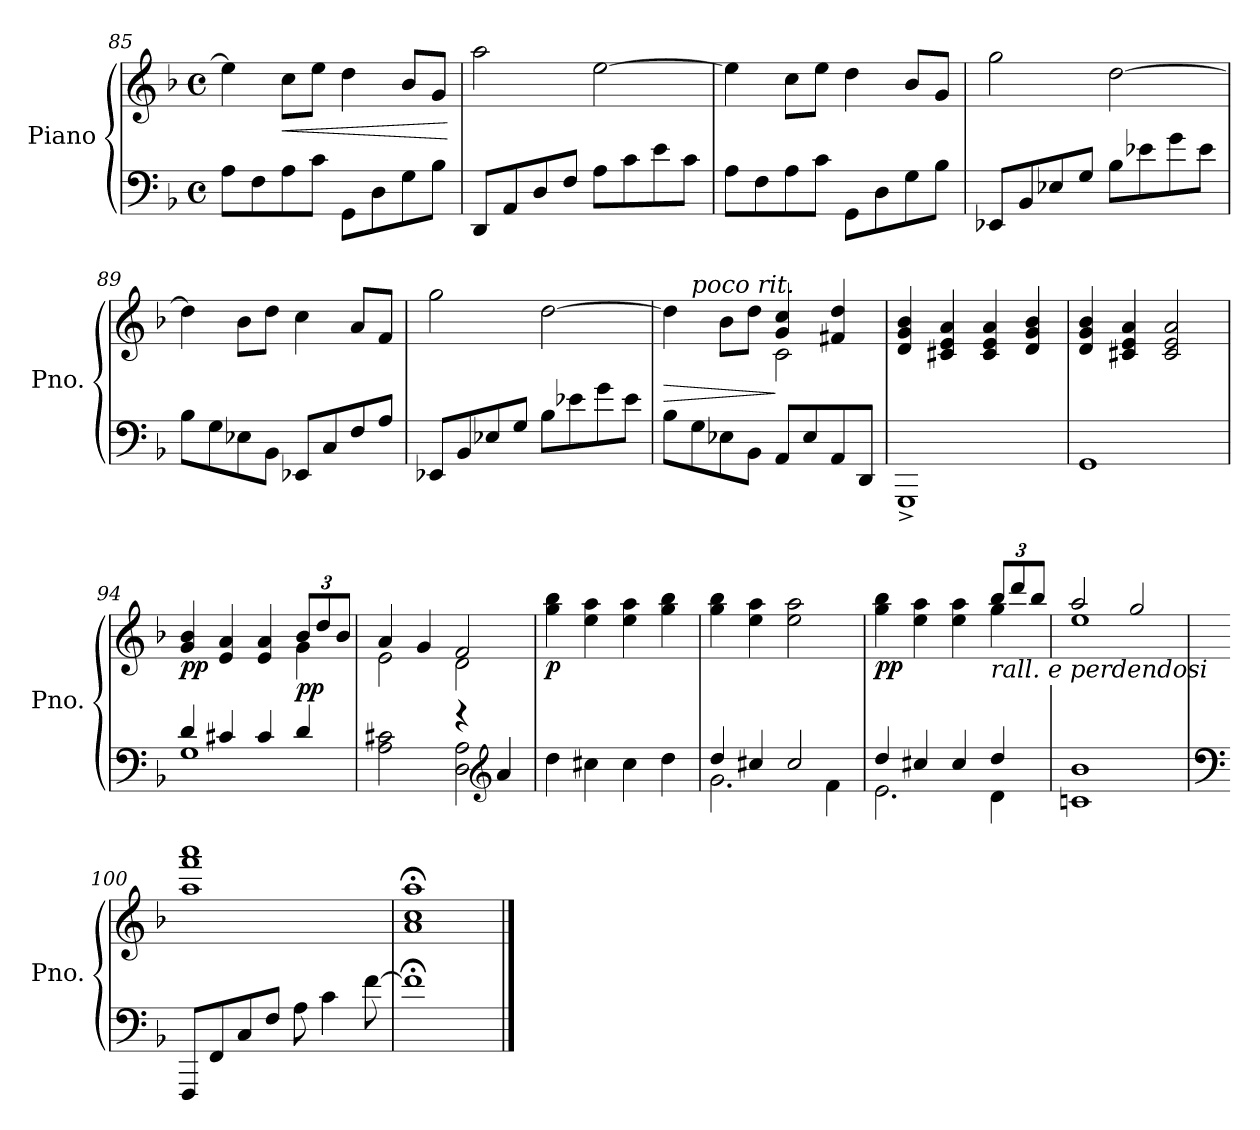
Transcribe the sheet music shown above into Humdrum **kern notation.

**kern	**kern	**dynam
*part1	*part1	*part1
*staff2	*staff1	*staff1/2
*I"Piano	*	*
*I'Pno.	*	*
*clefF4	*clefG2	*
*k[b-]	*k[b-]	*
*M4/4	*M4/4	*
*met(c)	*met(c)	*
=85	=85	=85
8A\L	4ee\]	.
8F\	.	.
!	!	!LO:HP:b
8A\	8cc\L	<
8c\J	8ee\J	.
8GG\L	4dd\	.
8D\	.	.
8G\	8b-/L	.
8B-\J	8g/J	.
.	.	[
=86	=86	=86
8DD/L	2aa\	.
8AA/	.	.
8D/	.	.
8F/J	.	.
8A\L	[2ee\	.
8c\	.	.
8e\	.	.
8c\J	.	.
!!LO:LB:g=z
=87	=87	=87
8A\L	4ee\]	.
8F\	.	.
8A\	8cc\L	.
8c\J	8ee\J	.
8GG\L	4dd\	.
8D\	.	.
8G\	8b-/L	.
8B-\J	8g/J	.
=88	=88	=88
8EE-X/L	2gg\	.
8BB-/	.	.
8E-X/	.	.
8G/J	.	.
8B-\L	[2dd\	.
8e-X\	.	.
8g\	.	.
8e-\J	.	.
=89	=89	=89
8B-\L	4dd\]	.
8G\	.	.
8E-X\	8b-\L	.
8BB-\J	8dd\J	.
8EE-X/L	4cc\	.
8C/	.	.
8F/	8a/L	.
8A/J	8f/J	.
=90	=90	=90
8EE-X/L	2gg\	.
8BB-/	.	.
8E-X/	.	.
8G/J	.	.
8B-\L	[2dd\	.
8e-X\	.	.
8g\	.	.
8e-\J	.	.
!!LO:LB:g=z
=91	=91	=91
!	!	!LO:HP:b
*	*^	*
*	*	*^	*
8B-\L	4dd\]	2ryy	8ryy	>
!	!	!	!LO:TX:a:i:t=poco rit.	!
8G\	.	.	2..ryy	.
8E-X\	8b-\L	.	.	.
8BB-\J	8dd\J	.	.	.
8AA/L	4g/ 4cc/	2c\	.	]
8E-/	.	.	.	.
8AA/	4f#X/ 4dd/	.	.	.
8DD/J	.	.	.	.
*	*v	*v	*v	*
=92	=92	=92
1GGG^	4d/ 4g/ 4b-/	.
.	4c#X/ 4e/ 4a/	.
.	4c#/ 4e/ 4a/	.
.	4d/ 4g/ 4b-/	.
=93	=93	=93
1GG	4d/ 4g/ 4b-/	.
.	4c#X/ 4e/ 4a/	.
.	2c#/ 2e/ 2a/	.
=94	=94	=94
*^	*^	*
!	!	!	!	!LO:DY:b
4d/	1G	4g/ 4b-/	2.ryy	pp
4c#X/	.	4e/ 4a/	.	.
4c#/	.	4e/ 4a/	.	.
*	*	*Xbrackettup	*	*
!	!	!	!	!LO:DY:b
4d/	.	12b-/L	4g\	pp
.	.	12dd/	.	.
.	.	12b-/J	.	.
=95	=95	=95	=95	=95
2A\ 2c#X\	2ryy	4a/	2e\	.
.	.	4g/	.	.
4r	2D\ 2A\	2f/	2d\	.
*clefG2	*	*	*	*
4a/	.	.	.	.
*v	*v	*	*	*
*	*v	*v	*
!!LO:LB:g=z
=96	=96	=96
!	!	!LO:DY:b
4dd\	4gg\ 4bb-\	p
4cc#X\	4ee\ 4aa\	.
4cc#\	4ee\ 4aa\	.
4dd\	4gg\ 4bb-\	.
=97	=97	=97
*^	*	*
4dd/	2.g\	4gg\ 4bb-\	.
4cc#X/	.	4ee\ 4aa\	.
2cc#/	.	2ee\ 2aa\	.
.	4f\	.	.
=98	=98	=98	=98
*	*	*^	*
!	!	!	!	!LO:DY:b
4dd/	2.e\	4gg\ 4bb-\	2.ryy	pp
4cc#X/	.	4ee\ 4aa\	.	.
4cc#/	.	4ee\ 4aa\	.	.
!	!	!LO:TX:b:i:t=rall. e perdendosi	!	!
4dd/	4d\	12bb-/L	4gg\	.
.	.	12ddd/	.	.
.	.	12bb-/J	.	.
*v	*v	*	*	*
=99	=99	=99	=99
1cn 1b-	2aa/	1ee	.
.	2gg/	.	.
*	*v	*v	*
=100	=100	=100
*clefF4	*	*
8FFF/L	1aa 1fff 1aaa	.
8FF/	.	.
8C/	.	.
8F/J	.	.
8A\	.	.
4c\	.	.
[8f\	.	.
=101	=101	=101
1f;<]	1a;< 1cc;< 1aa;<	.
==	==	==
*-	*-	*-
